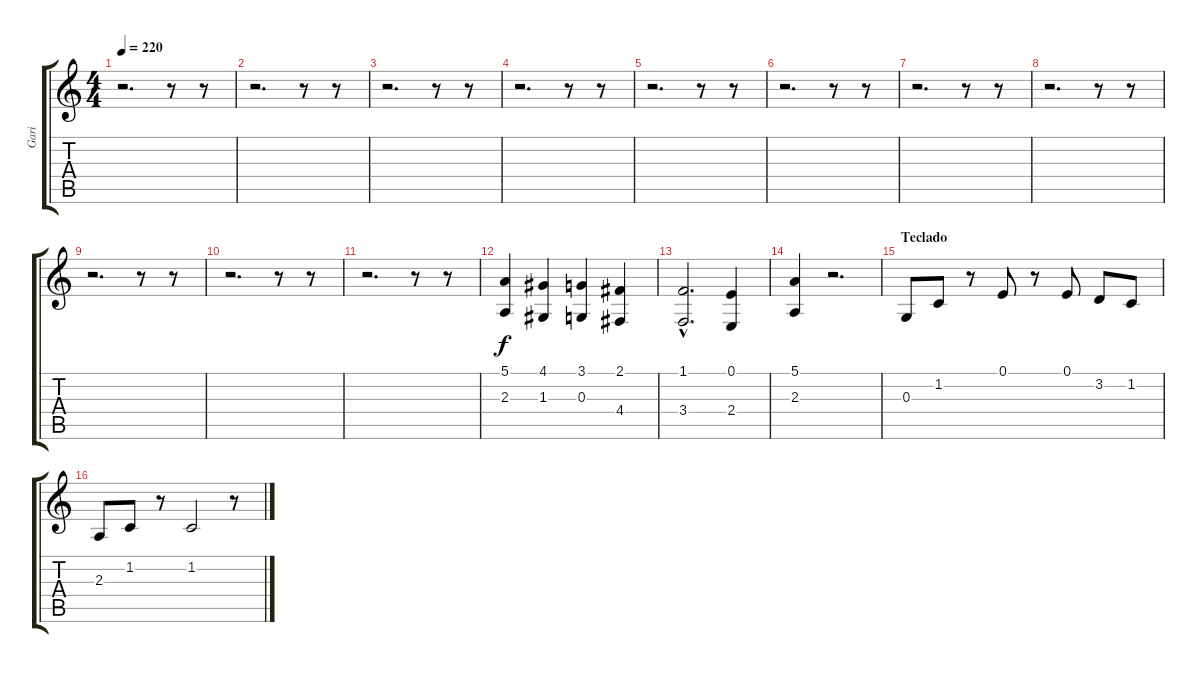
\track ("Gari" "Gari") {instrument trombone}
\staff {score tabs}
\tuning (E4 B3 G3 D3 A2 E2) {hide}
\ts (4 4)
\tempo 220
\clef g2
\ks c
r.2{d dy f} r.8 r.8 |
r.2{d} r.8 r.8 |
r.2{d} r.8 r.8 |
r.2{d} r.8 r.8 |
r.2{d} r.8 r.8 |
r.2{d} r.8 r.8 |
r.2{d} r.8 r.8 |
r.2{d} r.8 r.8 |
r.2{d} r.8 r.8 |
r.2{d} r.8 r.8 |
r.2{d} r.8 r.8 |
(5.1 2.3).4 (4.1 1.3).4 (3.1 0.3).4 (2.1 4.4).4 |
(1.1{hac} 3.4{hac}).2{d} (0.1 2.4).4 |
(5.1 2.3).4 r.2{d} |
\section ("" "Teclado")
0.3.8 1.2.8 r.8 0.1.8 r.8 0.1.8 3.2.8 1.2.8 |
2.3.8 1.2.8 r.8 1.2.2 r.8
